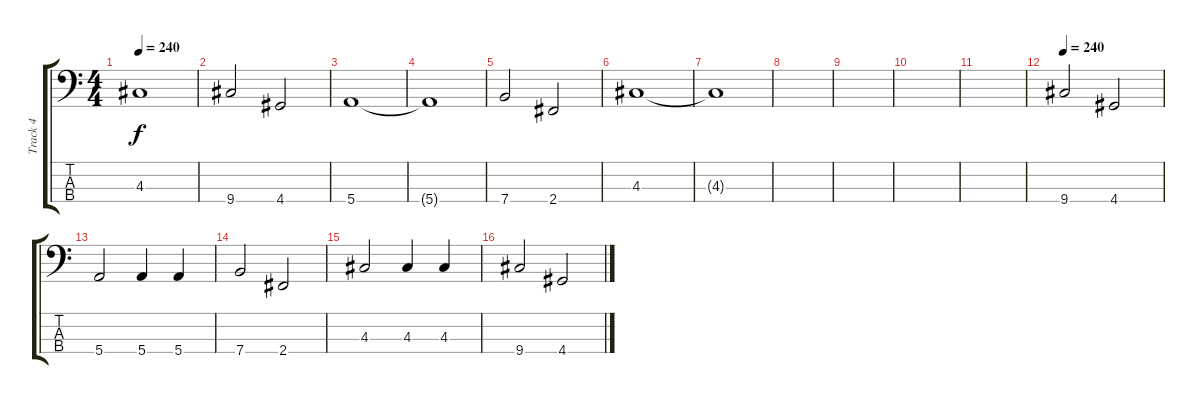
\track ("Track 4" "Track 4") {instrument electricbasspick}
\staff {score tabs}
\tuning (G2 D2 A1 E1) {hide}
\ts (4 4)
\tempo 240
\clef f4
\ks c
4.3{t}.1{dy f} |
9.4.2 4.4.2 |
5.4.1 |
5.4{t}.1 |
7.4.2 2.4.2 |
4.3.1 |
4.3{t}.1 |
|
|
|
|
\tempo 240
9.4.2 4.4.2 |
5.4.2 5.4.4 5.4.4 |
7.4.2 2.4.2 |
4.3.2 4.3.4 4.3.4 |
9.4.2 4.4.2
